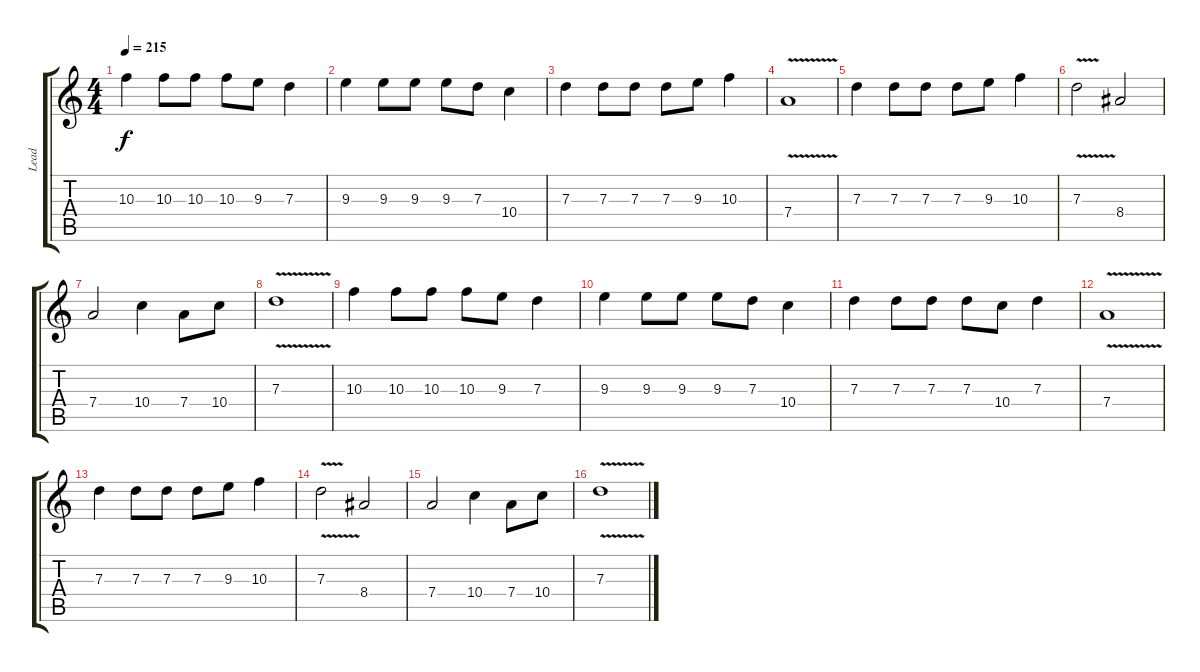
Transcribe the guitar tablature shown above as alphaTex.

\track ("Lead" "Lead") {instrument distortionguitar}
\staff {score tabs}
\tuning (E4 B3 G3 D3 A2 E2) {hide}
\ts (4 4)
\tempo 215
\clef g2
\ks c
10.3.4{dy f instrument distortionguitar} 10.3.8 10.3.8 10.3.8 9.3.8 7.3.4 |
9.3.4 9.3.8 9.3.8 9.3.8 7.3.8 10.4.4 |
7.3.4 7.3.8 7.3.8 7.3.8 9.3.8 10.3.4 |
7.4{v}.1 |
7.3.4 7.3.8 7.3.8 7.3.8 9.3.8 10.3.4 |
7.3{v}.2 8.4.2 |
7.4.2 10.4.4 7.4.8 10.4.8 |
7.3{v}.1 |
10.3.4 10.3.8 10.3.8 10.3.8 9.3.8 7.3.4 |
9.3.4 9.3.8 9.3.8 9.3.8 7.3.8 10.4.4 |
7.3.4 7.3.8 7.3.8 7.3.8 10.4.8 7.3.4 |
7.4{v}.1 |
7.3.4 7.3.8 7.3.8 7.3.8 9.3.8 10.3.4 |
7.3{v}.2 8.4.2 |
7.4.2 10.4.4 7.4.8 10.4.8 |
7.3{v}.1
